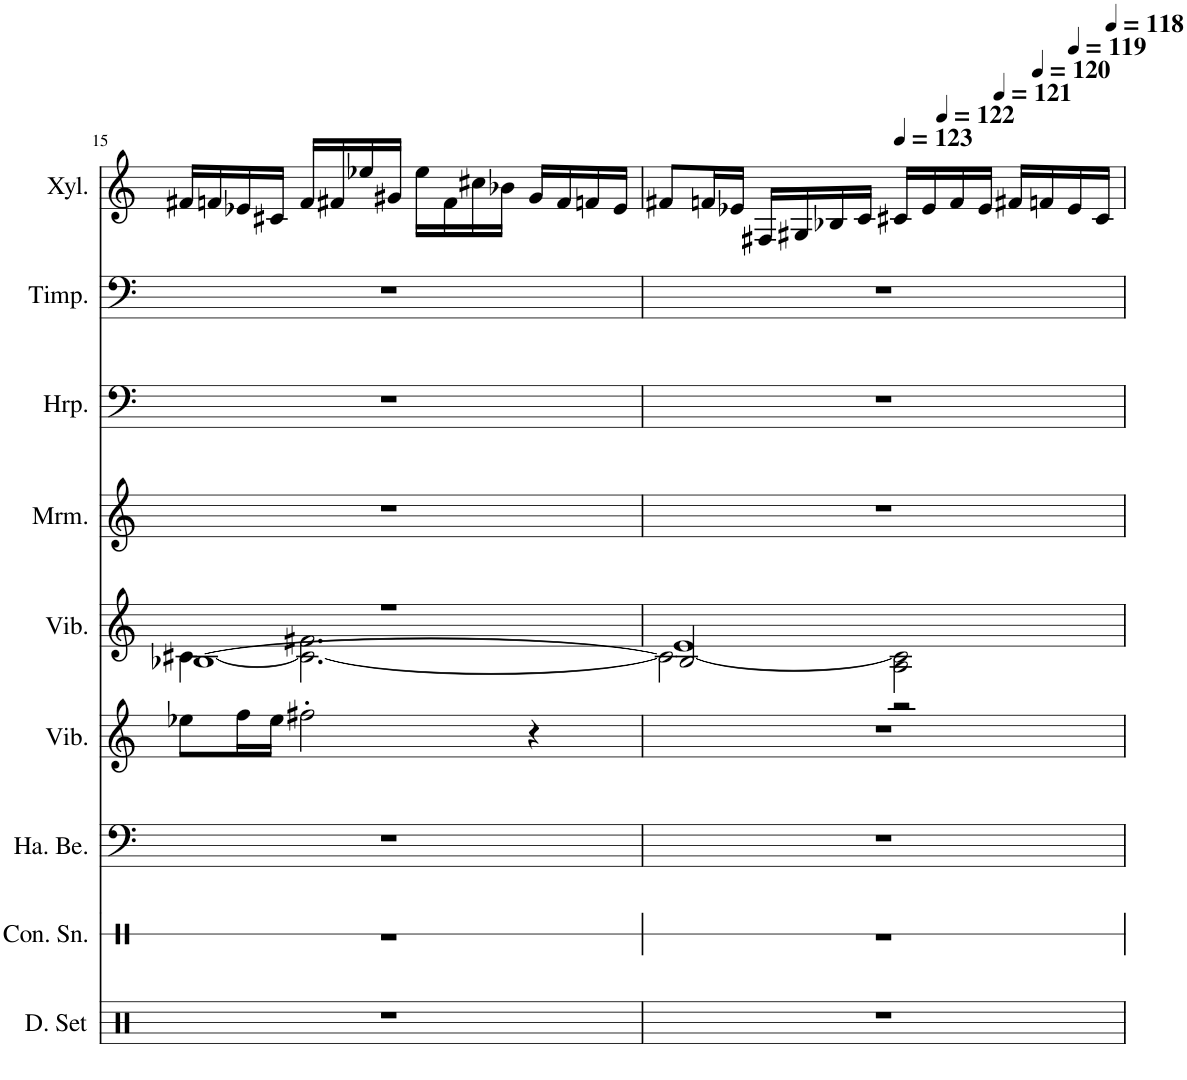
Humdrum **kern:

**kern	**kern	**kern	**kern	**kern	**kern	**kern	**kern	**kern
*part9	*part8	*part7	*part6	*part5	*part4	*part3	*part2	*part1
*staff9	*staff8	*staff7	*staff6	*staff5	*staff4	*staff3	*staff2	*staff1
*I"Drumset	*I"Concert Snare Drum	*I"Hand Bells	*I"Vibraphone	*I"Vibraphone	*I"Marimba (Grand Staff)	*I"Harp	*I"Timpani	*I"Xylophone
*I'D. Set	*I'Con. Sn.	*I'Ha. Be.	*I'Vib.	*I'Vib.	*I'Mrm.	*I'Hrp.	*I'Timp.	*I'Xyl.
!!LO:PB:g=z
*clefX	*clefX	*clefF4	*clefG2	*clefG2	*clefF4	*clefF4	*clefF4	*clefG2
*	*	*	*	*	*	*	*	*Trd-7c-12
*k[]	*k[]	*k[]	*k[]	*k[]	*k[]	*k[]	*k[]	*k[]
*M4/4	*M4/4	*M4/4	*M4/4	*M4/4	*M4/4	*M4/4	*M4/4	*M4/4
=15	=15	=15	=15	=15	=15	=15	=15	=15
*	*	*	*	*^	*	*	*	*
*	*	*	*	*	*^	*	*	*	*
1r	1r	1r	8ee-X\L	1r	[4c#X\	[1B-X	1r	1r	1r	16f#X/LL
.	.	.	.	.	.	.	.	.	.	16fn/
.	.	.	16ff\L	.	.	.	.	.	.	16e-X/
.	.	.	16ee-\JJ	.	.	.	.	.	.	16c#X/JJ
.	.	.	2ff#X'\	.	2.c#\_ 2.f#X\	.	.	.	.	16f/LL
.	.	.	.	.	.	.	.	.	.	16f#X/
.	.	.	.	.	.	.	.	.	.	16ee-X/
.	.	.	.	.	.	.	.	.	.	16g#X/JJ
.	.	.	.	.	.	.	.	.	.	16ee-\LL
.	.	.	.	.	.	.	.	.	.	16f#\
.	.	.	.	.	.	.	.	.	.	16cc#X\
.	.	.	.	.	.	.	.	.	.	16b-X\JJ
.	.	.	4r	.	.	.	.	.	.	16g#/LL
.	.	.	.	.	.	.	.	.	.	16f#/
.	.	.	.	.	.	.	.	.	.	16fn/
.	.	.	.	.	.	.	.	.	.	16e-/JJ
=16	=16	=16	=16	=16	=16	=16	=16	=16	=16	=16
*	*	*	*	*	*	*	*	*	*	*^
*	*	*	*	*	*	*	*	*	*	*	*^
*	*	*	*	*	*	*	*	*	*	*	*	*^
*	*	*	*	*	*	*	*	*	*	*	*	*	*^
1r	1r	1r	1r	1e	2c#\_	2B-/]	1r	1r	1r	8f#X/L	2ryy	2ryy	3%2ryy	3%2ryy
.	.	.	.	.	.	.	.	.	.	16fn/L	.	.	.	.
.	.	.	.	.	.	.	.	.	.	16e-X/JJ	.	.	.	.
.	.	.	.	.	.	.	.	.	.	16F#X/LL	.	.	.	.
.	.	.	.	.	.	.	.	.	.	16G#X/	.	.	.	.
.	.	.	.	.	.	.	.	.	.	16B-X/	.	.	.	.
.	.	.	.	.	.	.	.	.	.	16c/JJ	.	.	.	.
*	*	*	*	*	*	*	*	*	*	*MM123	*	*	*	*
.	.	.	.	.	2A\ 2c#\]	2r	.	.	.	16c#X/LL	16.ryy	8..ryy	.	.
.	.	.	.	.	.	.	.	.	.	16e-/	.	.	.	.
*	*	*	*	*	*	*	*	*	*	*MM122	*	*	*	*
.	.	.	.	.	.	.	.	.	.	.	4ryy	.	.	.
.	.	.	.	.	.	.	.	.	.	16f/	.	.	.	.
.	.	.	.	.	.	.	.	.	.	.	.	.	12ryy	6..ryy
.	.	.	.	.	.	.	.	.	.	16e-/JJ	.	.	.	.
*	*	*	*	*	*	*	*	*	*	*MM121	*	*	*	*
.	.	.	.	.	.	.	.	.	.	.	.	4ryy	.	.
.	.	.	.	.	.	.	.	.	.	16f#X/LL	.	.	24ryy	.
.	.	.	.	.	.	.	.	.	.	.	.	.	96ryy	.
*	*	*	*	*	*	*	*	*	*	*MM120	*	*	*	*
.	.	.	.	.	.	.	.	.	.	.	.	.	6ryy	.
.	.	.	.	.	.	.	.	.	.	16fn/	.	.	.	.
.	.	.	.	.	.	.	.	.	.	.	8ryy	.	.	.
*	*	*	*	*	*	*	*	*	*	*MM119	*	*	*	*
.	.	.	.	.	.	.	.	.	.	16e-/	.	.	.	.
.	.	.	.	.	.	.	.	.	.	16c#/JJ	.	.	.	.
*	*	*	*	*	*	*	*	*	*	*MM118	*	*	*	*
.	.	.	.	.	.	.	.	.	.	.	.	.	.	24ryy
.	.	.	.	.	.	.	.	.	.	.	32ryy	32ryy	48.ryy	.
*	*	*	*	*v	*v	*v	*	*	*	*v	*v	*v	*v	*v
=	=	=	=	=	=	=	=	=
*-	*-	*-	*-	*-	*-	*-	*-	*-
